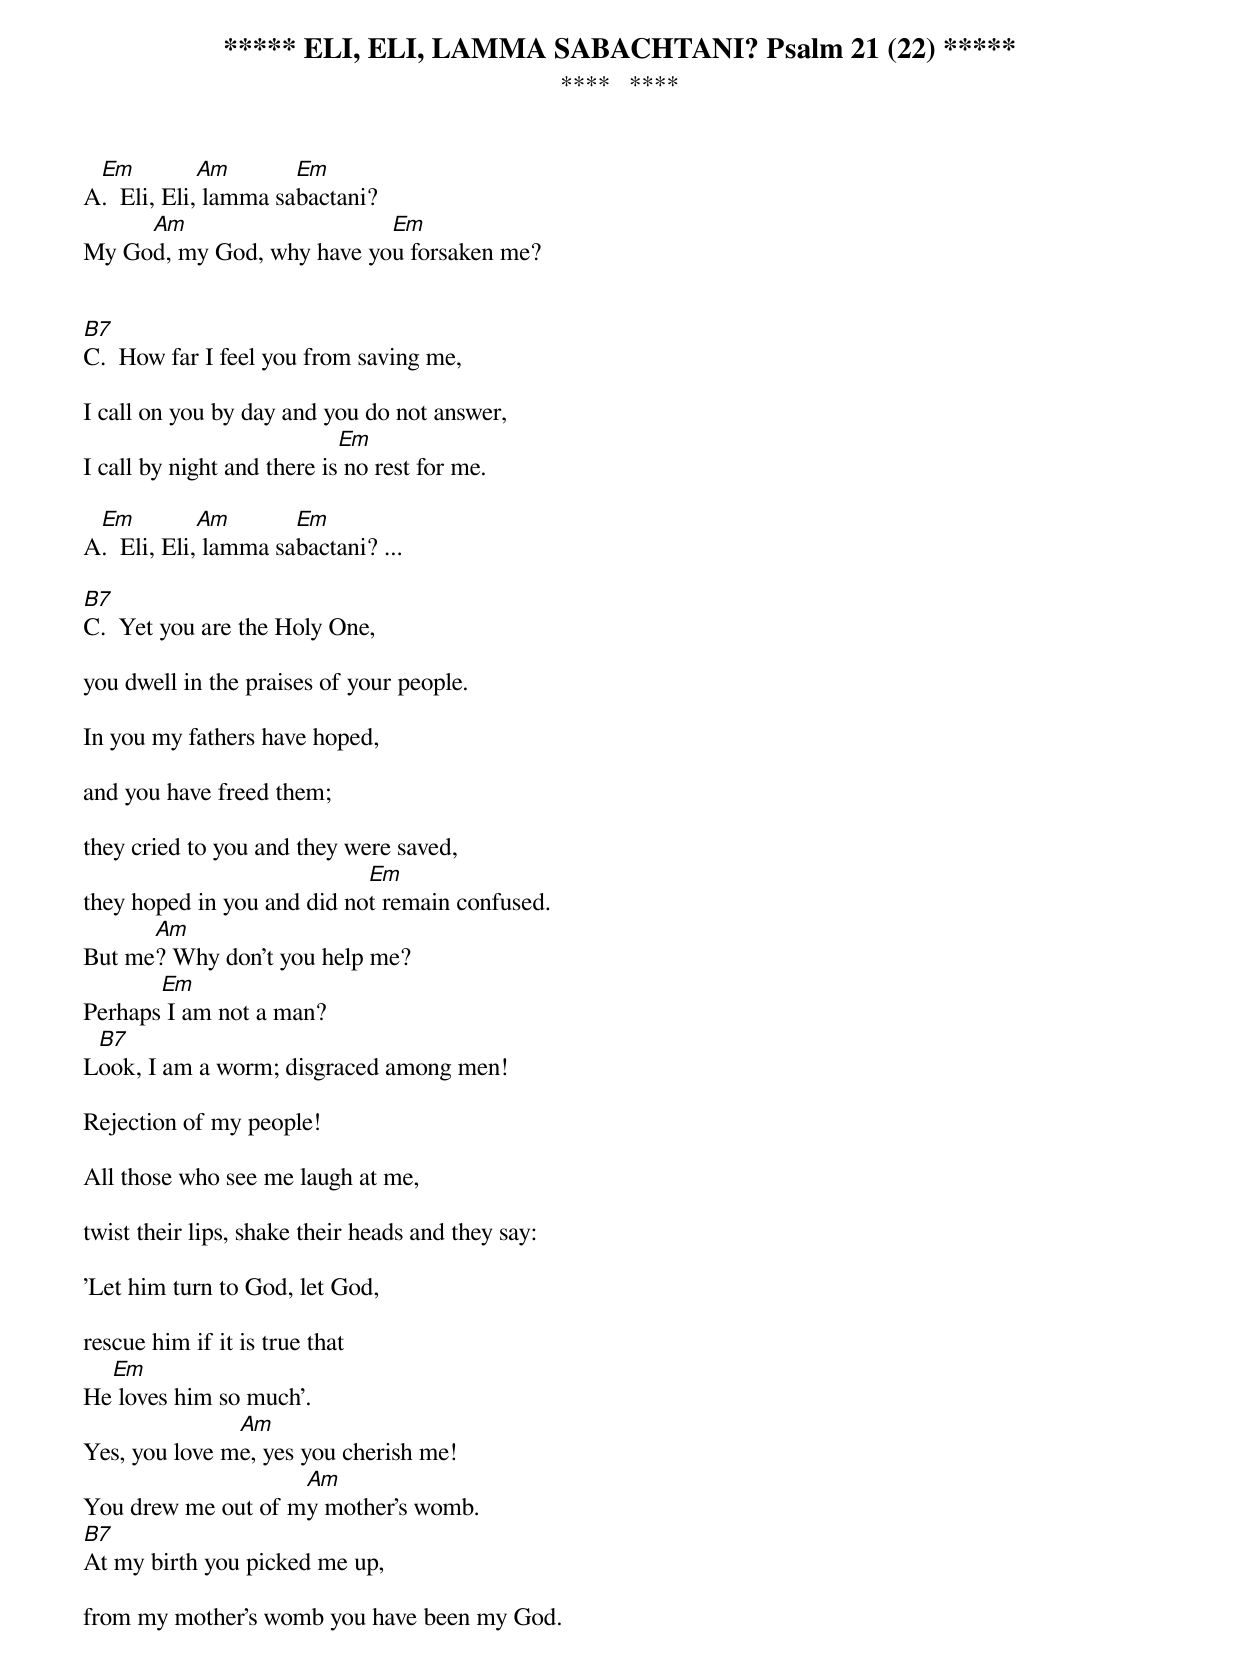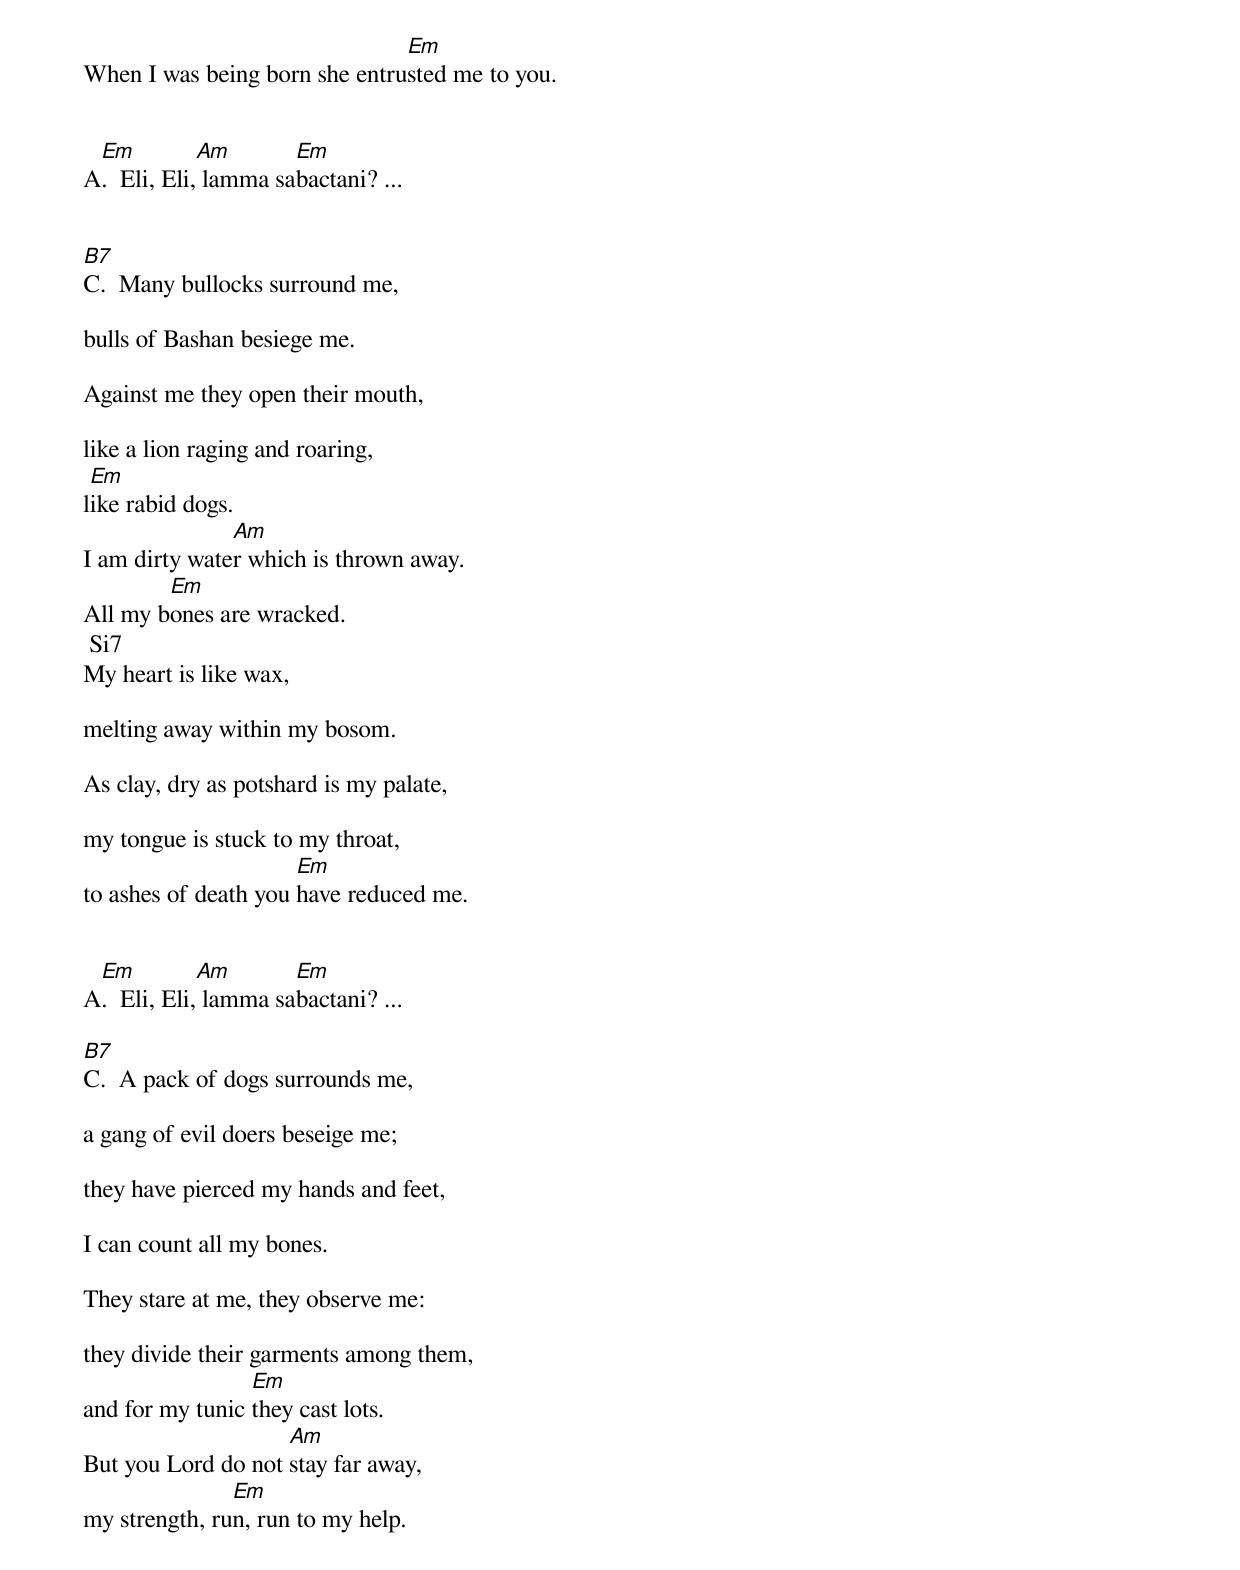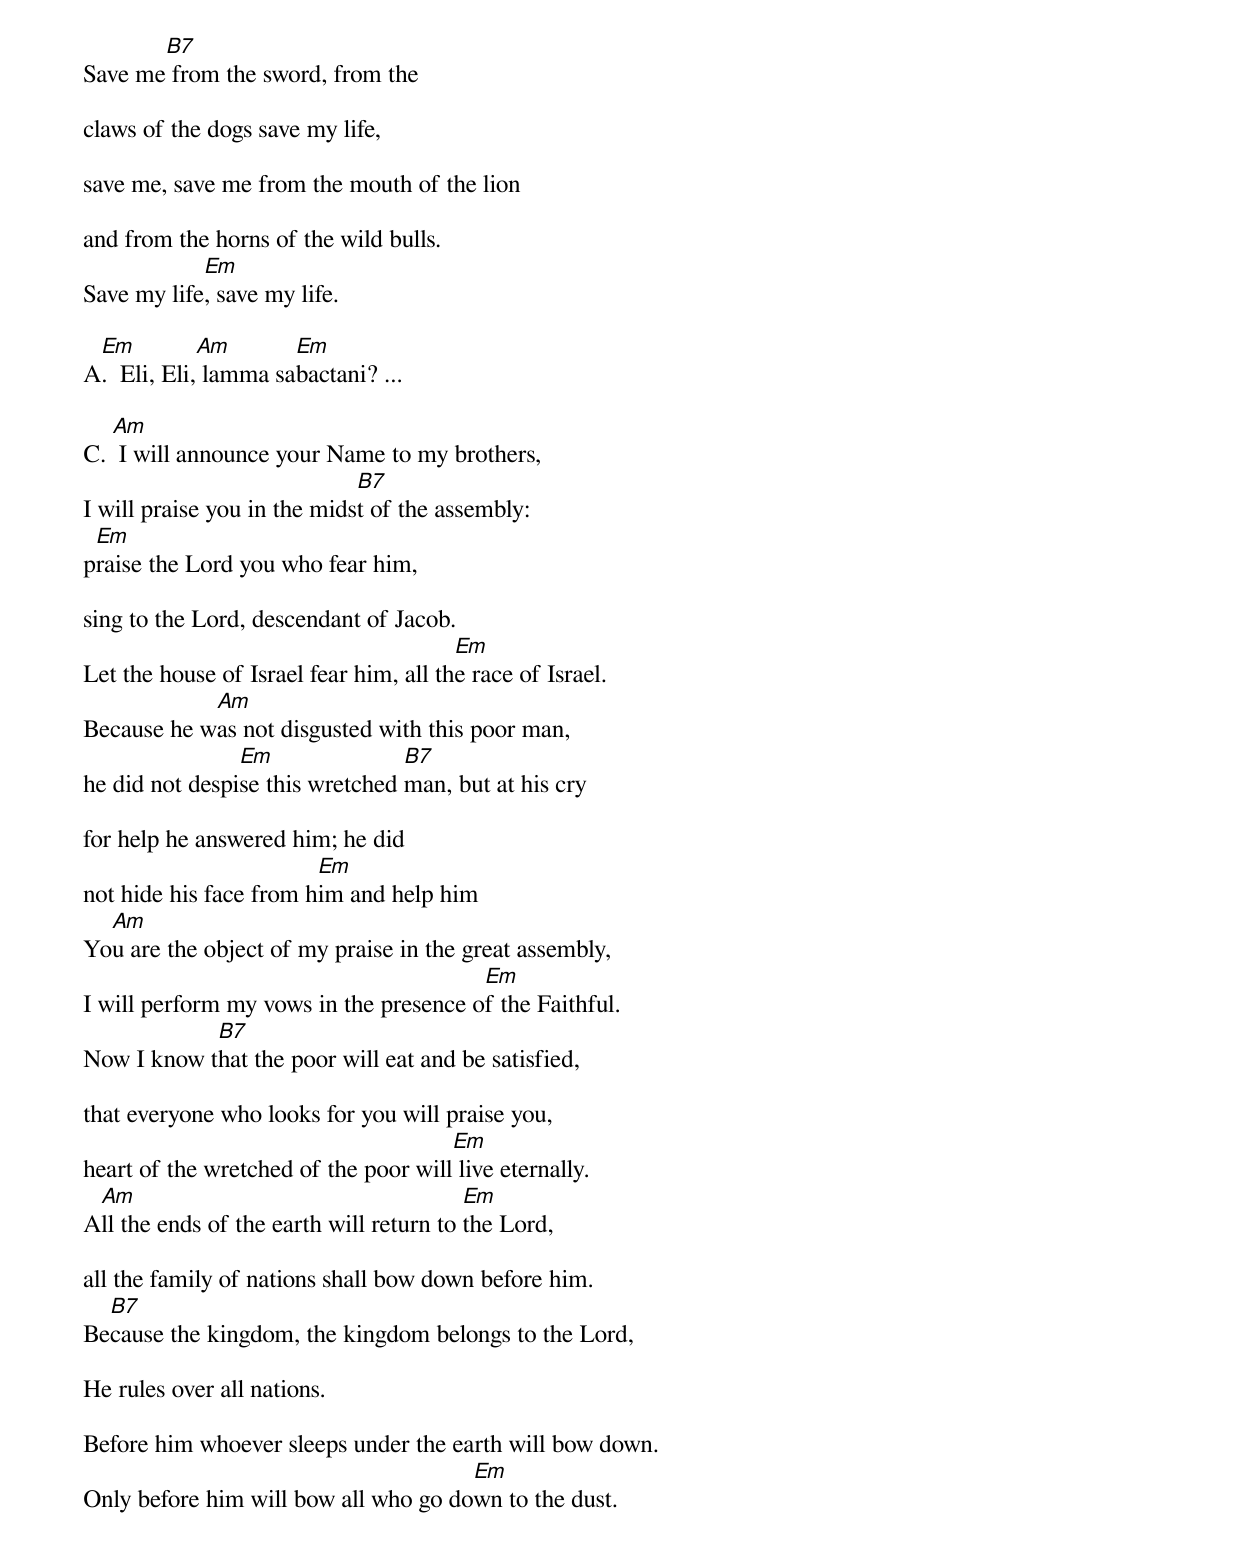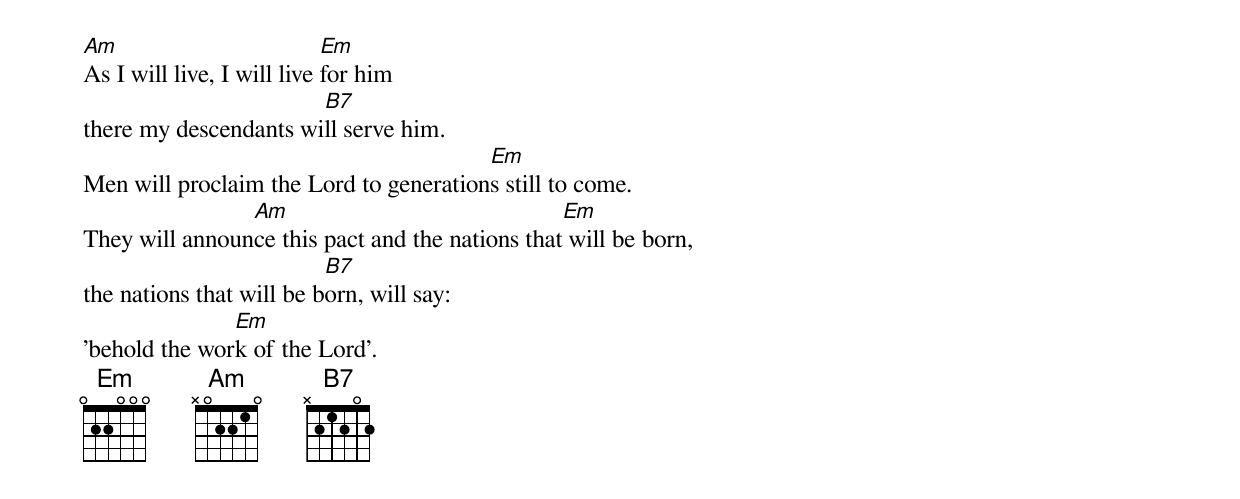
***** ELI, ELI, LAMMA SABACHTANI? Psalm 21 (22) *****
****   ****
 Em          Am       Em
A.  Eli, Eli, lamma sabactani?
     Am                    Em
My God, my God, why have you forsaken me?


B7
C.  How far I feel you from saving me,

I call on you by day and you do not answer,
                            Em
I call by night and there is no rest for me.

 Em          Am       Em
A.  Eli, Eli, lamma sabactani? ...

B7
C.  Yet you are the Holy One,

you dwell in the praises of your people.

In you my fathers have hoped,

and you have freed them;

they cried to you and they were saved,
                            Em
they hoped in you and did not remain confused.
      Am
But me? Why don't you help me?
       Em
Perhaps I am not a man?
 B7
Look, I am a worm; disgraced among men!

Rejection of my people!

All those who see me laugh at me,

twist their lips, shake their heads and they say:

'Let him turn to God, let God,

rescue him if it is true that
  Em
He loves him so much'.
               Am
Yes, you love me, yes you cherish me!
                    Am
You drew me out of my mother's womb.
B7
At my birth you picked me up,

from my mother's womb you have been my God.
                               Em
When I was being born she entrusted me to you.


 Em          Am       Em
A.  Eli, Eli, lamma sabactani? ...


B7
C.  Many bullocks surround me,

bulls of Bashan besiege me.

Against me they open their mouth,

like a lion raging and roaring,
 Em
like rabid dogs.
               Am
I am dirty water which is thrown away.
        Em
All my bones are wracked.
 Si7
My heart is like wax,

melting away within my bosom.

As clay, dry as potshard is my palate,

my tongue is stuck to my throat,
                      Em
to ashes of death you have reduced me.


 Em          Am       Em
A.  Eli, Eli, lamma sabactani? ...

B7
C.  A pack of dogs surrounds me,

a gang of evil doers beseige me;

they have pierced my hands and feet,

I can count all my bones.

They stare at me, they observe me:

they divide their garments among them,
                 Em
and for my tunic they cast lots.
                    Am
But you Lord do not stay far away,
               Em
my strength, run, run to my help.
       B7
Save me from the sword, from the

claws of the dogs save my life,

save me, save me from the mouth of the lion

and from the horns of the wild bulls.
            Em
Save my life, save my life.

 Em          Am       Em
A.  Eli, Eli, lamma sabactani? ...

   Am
C.  I will announce your Name to my brothers,
                             B7
I will praise you in the midst of the assembly:
 Em
praise the Lord you who fear him,

sing to the Lord, descendant of Jacob.
                                        Em
Let the house of Israel fear him, all the race of Israel.
            Am
Because he was not disgusted with this poor man,
                Em               B7
he did not despise this wretched man, but at his cry

for help he answered him; he did
                        Em
not hide his face from him and help him
  Am
You are the object of my praise in the great assembly,
                                        Em
I will perform my vows in the presence of the Faithful.
            B7
Now I know that the poor will eat and be satisfied,

that everyone who looks for you will praise you,
                                      Em
heart of the wretched of the poor will live eternally.
 Am                                      Em
All the ends of the earth will return to the Lord,

all the family of nations shall bow down before him.
  B7
Because the kingdom, the kingdom belongs to the Lord,

He rules over all nations.

Before him whoever sleeps under the earth will bow down.
                                      Em
Only before him will bow all who go down to the dust.
Am                          Em
As I will live, I will live for him
                       B7
there my descendants will serve him.
                                        Em
Men will proclaim the Lord to generations still to come.
                Am                               Em
They will announce this pact and the nations that will be born,
                          B7
the nations that will be born, will say:
               Em
'behold the work of the Lord'.
